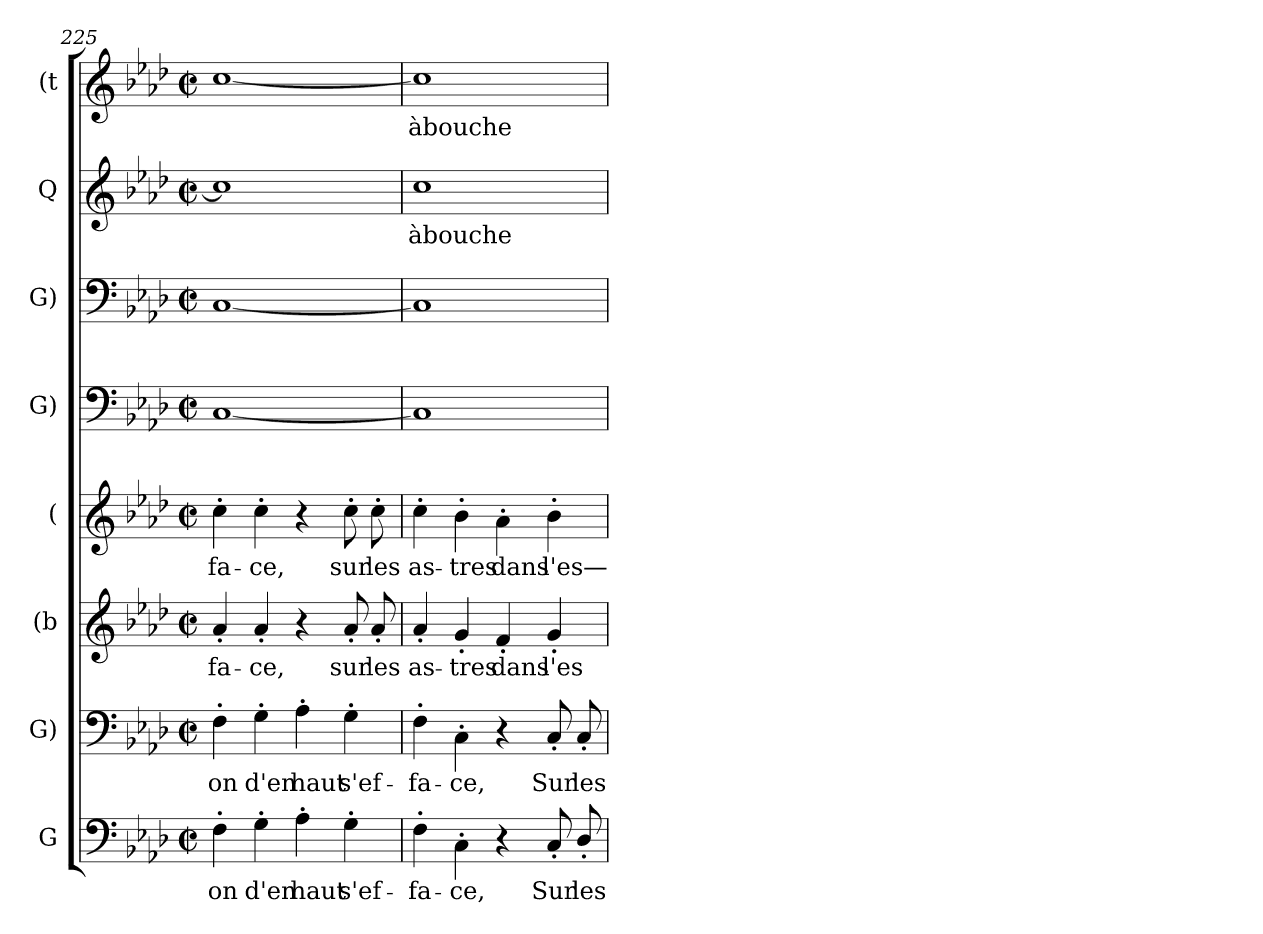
**kern	**text	**kern	**text	**kern	**text	**kern	**text	**kern	**kern	**kern	**text	**kern	**text
*part8	*part8	*part7	*part7	*part6	*part6	*part5	*part5	*part4	*part3	*part2	*part2	*part1	*part1
*staff8	*staff8	*staff7	*staff7	*staff6	*staff6	*staff5	*staff5	*staff4	*staff3	*staff2	*staff2	*staff1	*staff1
*I"G	*	*I"G)	*	*I"(b	*	*I"(	*	*I"G)	*I"G)	*I"Q	*	*I"(t	*
!!LO:PB:g=z
*clefF4	*	*clefF4	*	*clefG2	*	*clefG2	*	*clefF4	*clefF4	*clefG2	*	*clefG2	*
*k[b-e-a-d-]	*	*k[b-e-a-d-]	*	*k[b-e-a-d-]	*	*k[b-e-a-d-]	*	*k[b-e-a-d-]	*k[b-e-a-d-]	*k[b-e-a-d-]	*	*k[b-e-a-d-]	*
*M2/2	*	*M2/2	*	*M2/2	*	*M2/2	*	*M2/2	*M2/2	*M2/2	*	*M2/2	*
*met(c|)	*	*met(c|)	*	*met(c|)	*	*met(c|)	*	*met(c|)	*met(c|)	*met(c|)	*	*met(c|)	*
=225	=225	=225	=225	=225	=225	=225	=225	=225	=225	=225	=225	=225	=225
4F'>i\	on	4F'>i\	on	4a-'<i/	fa-	4cc'>i\	fa-	[1Ci/	[1Ci/	1cci/]	.	[1cci/	.
4G'>i\	d'en	4G'>i\	d'en	4a-'<i/	ce,	4cc'>i\	ce,	.	.	.	.	.	.
4A-'>i\	haut	4A-'>i\	haut	4r	.	4r	.	.	.	.	.	.	.
4G'>i\	s'ef-	4G'>i\	s'ef-	8a-'<i/	sur	8cc'>i\	sur	.	.	.	.	.	.
.	.	.	.	8a-'<'<i/	les	8cc'>i\	les	.	.	.	.	.	.
=226	=226	=226	=226	=226	=226	=226	=226	=226	=226	=226	=226	=226	=226
4F'>i\	fa-	4F'>i\	fa-	4a-'<i/	as-	4cc'>i\	as-	1Ci/]	1Ci/]	1cci/	àbouche	1cci/]	àbouche
4C'>i\	ce,	4C'>i\	ce,	4g'<i/	tres	4b-'>i\	tres	.	.	.	.	.	.
4r	.	4r	.	4f'<i/	dans	4a-'>i\	dans	.	.	.	.	.	.
8C'<i/	Sur	8C'<i/	Sur	4g'<i/	l'es-	4b-'>i\	l'es—	.	.	.	.	.	.
8D-'<i/	les	8C'<i/	les	.	.	.	.	.	.	.	.	.	.
=	=	=	=	=	=	=	=	=	=	=	=	=	=
*-	*-	*-	*-	*-	*-	*-	*-	*-	*-	*-	*-	*-	*-
